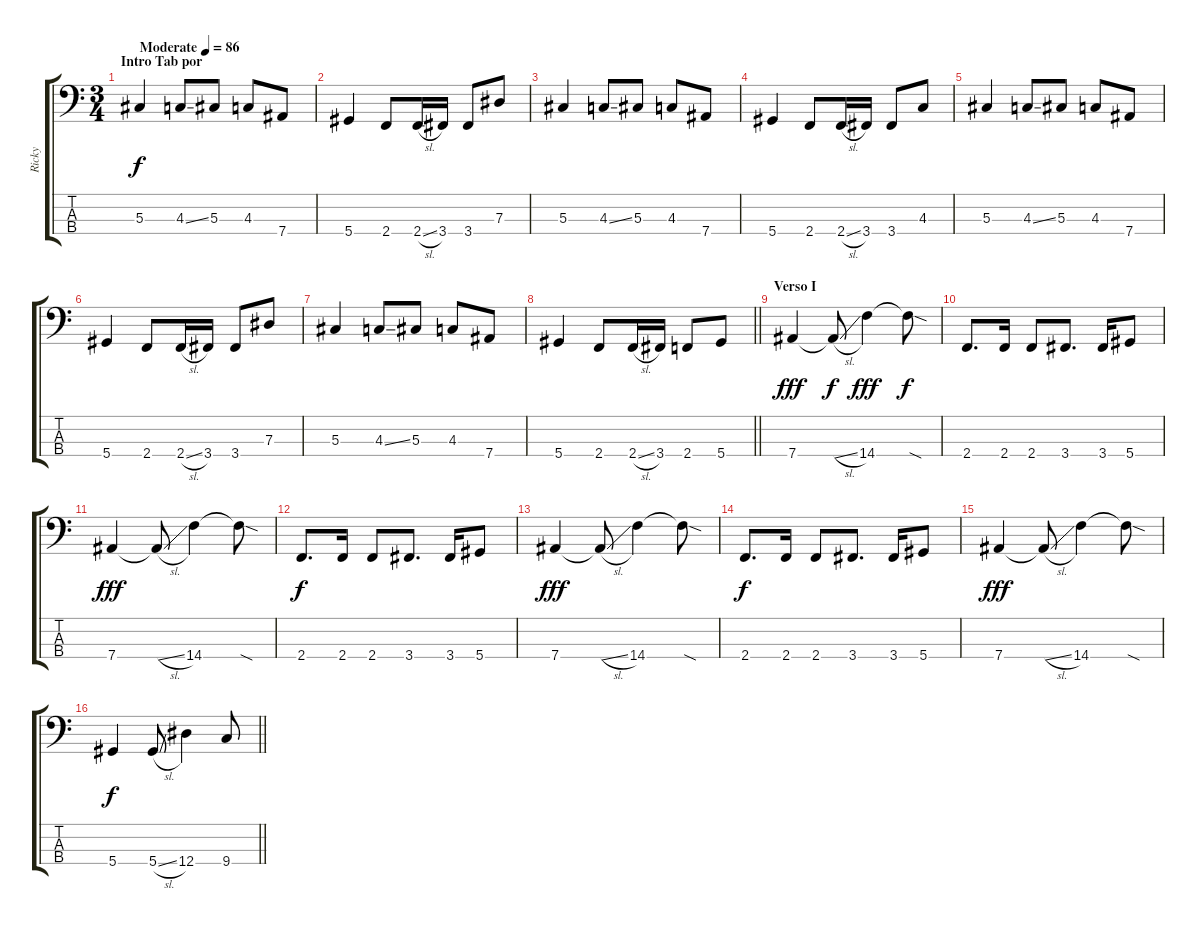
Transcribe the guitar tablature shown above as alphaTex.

\track ("Ricky" "Ricky") {instrument electricbasspick}
\staff {score tabs}
\tuning (Gb2 Db2 Ab1 Eb1) {hide}
\ts (3 4)
\section ("" "Intro Tab por")
\tempo (86 "Moderate")
\clef f4
\ks c
5.3.4{dy f instrument electricbasspick} 4.3{ss}.8 5.3.8 4.3.8 7.4.8 |
5.4.4 2.4.8 2.4{sl}.16 3.4.16 3.4.8 7.3.8 |
5.3.4 4.3{ss}.8 5.3.8 4.3.8 7.4.8 |
5.4.4 2.4.8 2.4{sl}.16 3.4.16 3.4.8 4.3.8 |
5.3.4 4.3{ss}.8 5.3.8 4.3.8 7.4.8 |
5.4.4 2.4.8 2.4{sl}.16 3.4.16 3.4.8 7.3.8 |
5.3.4 4.3{ss}.8 5.3.8 4.3.8 7.4.8 |
\barLineRight lightlight
5.4.4 2.4.8 2.4{sl}.16 3.4.16 2.4.8 5.4.8 |
\section ("" "Verso I")
7.4.4{dy fff volume 16} 7.4{sl t}.8{dy f} 14.4.4{dy fff} 14.4{sod t}.8{dy f} |
2.4.8{d} 2.4.16 2.4.8 3.4.8{d} 3.4.16 5.4.8 |
7.4.4{dy fff} 7.4{sl t}.8 14.4.4 14.4{sod t}.8 |
2.4.8{d dy f} 2.4.16 2.4.8 3.4.8{d} 3.4.16 5.4.8 |
7.4.4{dy fff} 7.4{sl t}.8 14.4.4 14.4{sod t}.8 |
2.4.8{d dy f} 2.4.16 2.4.8 3.4.8{d} 3.4.16 5.4.8 |
7.4.4{dy fff} 7.4{sl t}.8 14.4.4 14.4{sod t}.8 |
\barLineRight lightlight
5.4.4{dy f} 5.4{sl}.8 12.4.4 9.4.8
